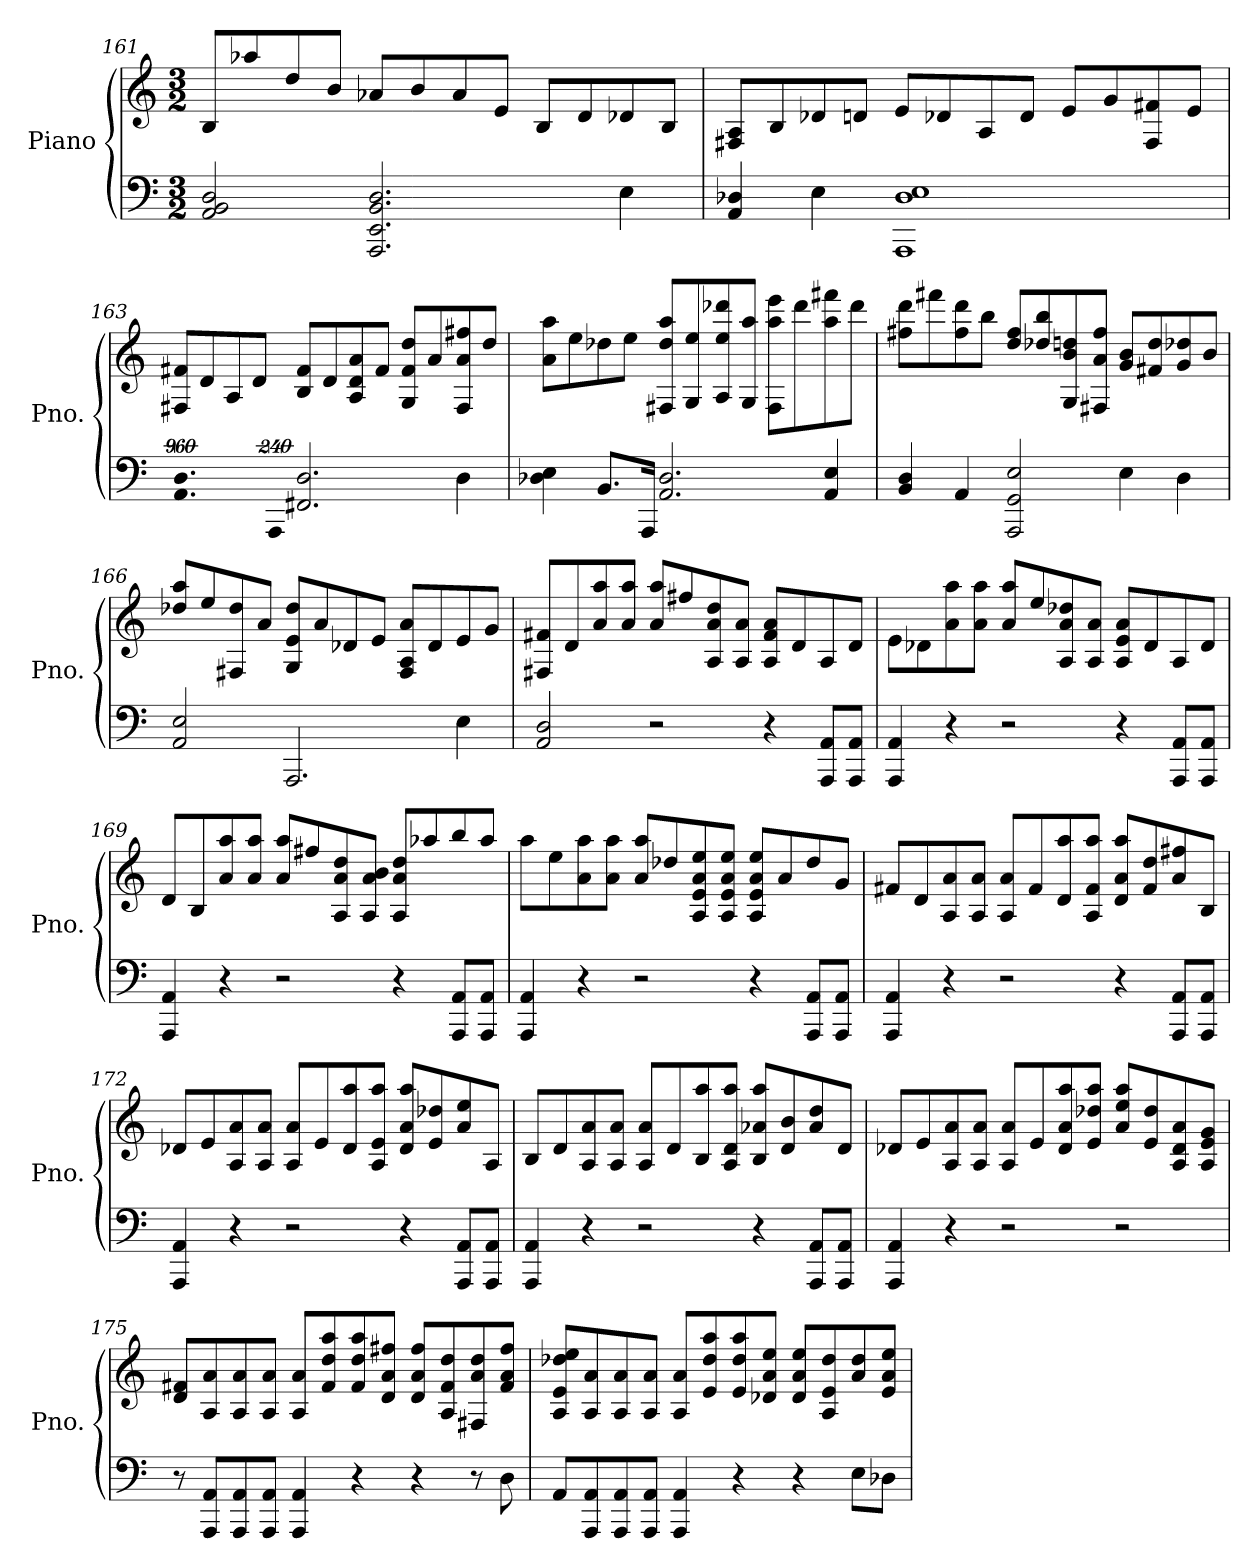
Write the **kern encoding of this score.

**kern	**kern
*part1	*part1
*staff2	*staff1
*I"Piano	*
*I'Pno.	*
*clefF4	*clefG2
*k[]	*k[]
*M3/2	*M3/2
=161	=161
2AA/ 2BB/ 2D/	8B/L
.	8aa-X/
.	8dd/
.	8b/J
2.AAA/ 2.EE/ 2.BB/ 2.D/	8a-X/L
.	8b/
.	8a-/
.	8e/J
.	8B/L
.	8d/
4E\	8d-X/
.	8B/J
=162	=162
4AA/ 4D-X/	8F#X/ 8A/L
.	8B/
4E\	8d-X/
.	8dn/J
1AAA 1D- 1E	8e/L
.	8d-X/
.	8A/
.	8d-/J
.	8e/L
.	8g/
.	8F#/ 8f#X/
.	8e/J
=163	=163
!LO:N:vis=2.	!
1920%823AA/ 1920%823D/	8F#X/ 8f#X/L
.	8d/
.	8A/
.	8d/J
!LO:N:vis=8	!
1920%137AAA/	.
2.FF#X/ 2.D/	8B/ 8f#/L
.	8d/
.	8A/ 8d/ 8a/
.	8f#/J
.	8G/ 8f#/ 8dd/L
.	8a/
4D\	8F#/ 8a/ 8ff#X/
.	8dd/J
=164	=164
4D-X\ 4E\	8a\ 8aa\L
.	8ee\
8.BB/L	8dd-X\
.	8ee\J
16AAA/Jk	.
2.AA/ 2.D-/	8F#X/ 8dd-/ 8aa/L
.	8G/ 8ee/
.	8A/ 8ee/ 8ddd-X/
.	8G/ 8aa/J
.	8F#\ 8aa\ 8eee\L
.	8ddd-\
4AA/ 4E/	8aa\ 8fff#X\
.	8ddd-\J
=165	=165
4BB/ 4D/	8ff#X\ 8ddd\L
.	8fff#X\
4AA/	8ff#\ 8ddd\
.	8bb\J
2AAA/ 2GG/ 2E/	8dd/ 8ff#/L
.	8dd-X/ 8bb/
.	8G/ 8b/ 8ddn/
.	8F#X/ 8a/ 8ff#/J
4E\	8g/ 8b/L
.	8f#X/ 8dd/
4D\	8g/ 8dd-X/
.	8b/J
=166	=166
2AA/ 2E/	8dd-X/ 8aa/L
.	8ee/
.	8F#X/ 8dd-/
.	8a/J
2.AAA/	8G/ 8e/ 8dd-/L
.	8a/
.	8d-X/
.	8e/J
.	8F#/ 8A/ 8a/L
.	8d-/
4E\	8e/
.	8g/J
=167	=167
2AA/ 2D/	8F#X/ 8f#X/L
.	8d/
.	8a/ 8aa/
.	8a/ 8aa/J
2r	8a/ 8aa/L
.	8ff#X/
.	8A/ 8a/ 8dd/
.	8A/ 8a/J
4r	8A/ 8f#/ 8a/L
.	8d/
8AAA/ 8AA/L	8A/
8AAA/ 8AA/J	8d/J
=168	=168
4AAA/ 4AA/	8e\L
.	8d-X\
4r	8a\ 8aa\
.	8a\ 8aa\J
2r	8a/ 8aa/L
.	8ee/
.	8A/ 8a/ 8dd-X/
.	8A/ 8a/J
4r	8A/ 8e/ 8a/L
.	8d-/
8AAA/ 8AA/L	8A/
8AAA/ 8AA/J	8d-/J
=169	=169
4AAA/ 4AA/	8d/L
.	8B/
4r	8a/ 8aa/
.	8a/ 8aa/J
2r	8a/ 8aa/L
.	8ff#X/
.	8A/ 8a/ 8dd/
.	8A/ 8a/ 8b/J
4r	8A/ 8a/ 8dd/L
.	8aa-X/
8AAA/ 8AA/L	8bb/
8AAA/ 8AA/J	8aa-/J
=170	=170
4AAA/ 4AA/	8aa\L
.	8ee\
4r	8a\ 8aa\
.	8a\ 8aa\J
2r	8a/ 8aa/L
.	8dd-X/
.	8A/ 8e/ 8a/ 8ee/
.	8A/ 8e/ 8a/ 8ee/J
4r	8A/ 8e/ 8a/ 8ee/L
.	8a/
8AAA/ 8AA/L	8dd-/
8AAA/ 8AA/J	8g/J
=171	=171
4AAA/ 4AA/	8f#X/L
.	8d/
4r	8A/ 8a/
.	8A/ 8a/J
2r	8A/ 8a/L
.	8f#/
.	8d/ 8aa/
.	8A/ 8f#/ 8aa/J
4r	8d/ 8a/ 8aa/L
.	8f#/ 8dd/
8AAA/ 8AA/L	8a/ 8ff#X/
8AAA/ 8AA/J	8B/J
=172	=172
4AAA/ 4AA/	8d-X/L
.	8e/
4r	8A/ 8a/
.	8A/ 8a/J
2r	8A/ 8a/L
.	8e/
.	8d-/ 8aa/
.	8A/ 8e/ 8aa/J
4r	8d-/ 8a/ 8aa/L
.	8e/ 8dd-X/
8AAA/ 8AA/L	8a/ 8ee/
8AAA/ 8AA/J	8A/J
=173	=173
4AAA/ 4AA/	8B/L
.	8d/
4r	8A/ 8a/
.	8A/ 8a/J
2r	8A/ 8a/L
.	8d/
.	8B/ 8aa/
.	8A/ 8d/ 8aa/J
4r	8B/ 8a-X/ 8aa/L
.	8d/ 8b/
8AAA/ 8AA/L	8a-/ 8dd/
8AAA/ 8AA/J	8d/J
=174	=174
4AAA/ 4AA/	8d-X/L
.	8e/
4r	8A/ 8a/
.	8A/ 8a/J
2r	8A/ 8a/L
.	8e/
.	8d-/ 8a/ 8aa/
.	8e/ 8dd-X/ 8aa/J
2r	8a/ 8ee/ 8aa/L
.	8e/ 8dd-/
.	8A/ 8d-/ 8a/
.	8A/ 8e/ 8g/J
=175	=175
8r	8d/ 8f#X/L
8AAA/ 8AA/L	8A/ 8a/
8AAA/ 8AA/	8A/ 8a/
8AAA/ 8AA/J	8A/ 8a/J
4AAA/ 4AA/	8A/ 8a/L
.	8f#/ 8dd/ 8aa/
4r	8f#/ 8dd/ 8aa/
.	8d/ 8a/ 8ff#X/J
4r	8d/ 8a/ 8ff#/L
.	8A/ 8f#/ 8dd/
8r	8F#X/ 8a/ 8dd/
8D\	8f#/ 8a/ 8ff#/J
=176	=176
8AA/L	8A/ 8e/ 8dd-X/ 8ee/L
8AAA/ 8AA/	8A/ 8a/
8AAA/ 8AA/	8A/ 8a/
8AAA/ 8AA/J	8A/ 8a/J
4AAA/ 4AA/	8A/ 8a/L
.	8e/ 8dd-/ 8aa/
4r	8e/ 8dd-/ 8aa/
.	8d-X/ 8a/ 8ee/J
4r	8d-/ 8a/ 8ee/L
.	8A/ 8e/ 8dd-/
8E\L	8a/ 8dd-/
8D-X\J	8e/ 8a/ 8ee/J
=	=
*-	*-
